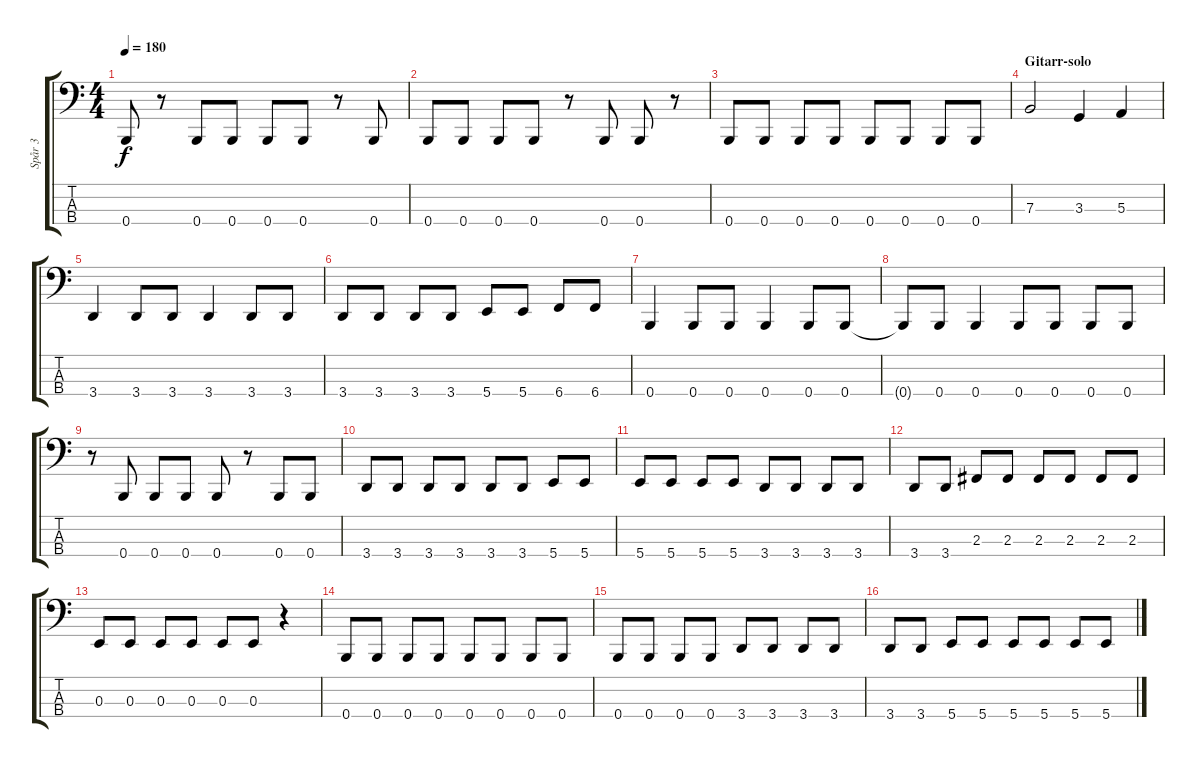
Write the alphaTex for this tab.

\track ("Spår 3" "Spår 3") {instrument electricbasspick}
\staff {score tabs}
\tuning (D2 A1 E1 B0) {hide}
\ts (4 4)
\tempo 180
\clef f4
\ks c
0.4.8{dy f} r.8 0.4.8 0.4.8 0.4.8 0.4.8 r.8 0.4.8 |
0.4.8 0.4.8 0.4.8 0.4.8 r.8 0.4.8 0.4.8 r.8 |
0.4.8 0.4.8 0.4.8 0.4.8 0.4.8 0.4.8 0.4.8 0.4.8 |
\section ("" "Gitarr-solo")
7.3.2 3.3.4 5.3.4 |
3.4.4 3.4.8 3.4.8 3.4.4 3.4.8 3.4.8 |
3.4.8 3.4.8 3.4.8 3.4.8 5.4.8 5.4.8 6.4.8 6.4.8 |
0.4.4 0.4.8 0.4.8 0.4.4 0.4.8 0.4.8 |
0.4{t}.8 0.4.8 0.4.4 0.4.8 0.4.8 0.4.8 0.4.8 |
r.8 0.4.8 0.4.8 0.4.8 0.4.8 r.8 0.4.8 0.4.8 |
3.4.8 3.4.8 3.4.8 3.4.8 3.4.8 3.4.8 5.4.8 5.4.8 |
5.4.8 5.4.8 5.4.8 5.4.8 3.4.8 3.4.8 3.4.8 3.4.8 |
3.4.8 3.4.8 2.3.8 2.3.8 2.3.8 2.3.8 2.3.8 2.3.8 |
0.3.8 0.3.8 0.3.8 0.3.8 0.3.8 0.3.8 r.4 |
0.4.8 0.4.8 0.4.8 0.4.8 0.4.8 0.4.8 0.4.8 0.4.8 |
0.4.8 0.4.8 0.4.8 0.4.8 3.4.8 3.4.8 3.4.8 3.4.8 |
3.4.8 3.4.8 5.4.8 5.4.8 5.4.8 5.4.8 5.4.8 5.4.8
